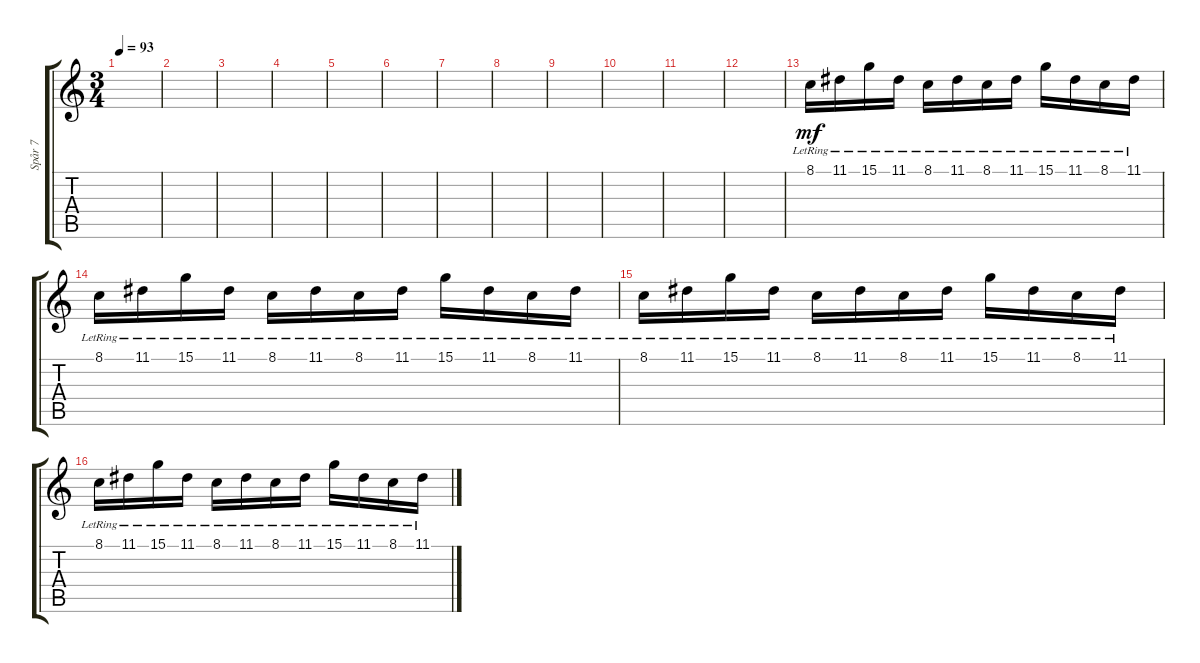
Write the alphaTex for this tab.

\track ("Spår 7" "Spår 7") {instrument acousticgrandpiano}
\staff {score tabs}
\tuning (E4 B3 G3 D3 A2 E2) {hide}
\ts (3 4)
\tempo 93
\clef g2
\ks c
|
|
|
|
|
|
|
|
|
|
|
|
8.1{lr}.16{dy mf} 11.1{lr}.16 15.1{lr}.16 11.1{lr}.16 8.1{lr}.16 11.1{lr}.16 8.1{lr}.16 11.1{lr}.16 15.1{lr}.16 11.1{lr}.16 8.1{lr}.16 11.1{lr}.16 |
8.1{lr}.16 11.1{lr}.16 15.1{lr}.16 11.1{lr}.16 8.1{lr}.16 11.1{lr}.16 8.1{lr}.16 11.1{lr}.16 15.1{lr}.16 11.1{lr}.16 8.1{lr}.16 11.1{lr}.16 |
8.1{lr}.16 11.1{lr}.16 15.1{lr}.16 11.1{lr}.16 8.1{lr}.16 11.1{lr}.16 8.1{lr}.16 11.1{lr}.16 15.1{lr}.16 11.1{lr}.16 8.1{lr}.16 11.1{lr}.16 |
8.1{lr}.16 11.1{lr}.16 15.1{lr}.16 11.1{lr}.16 8.1{lr}.16 11.1{lr}.16 8.1{lr}.16 11.1{lr}.16 15.1{lr}.16 11.1{lr}.16 8.1{lr}.16 11.1{lr}.16
